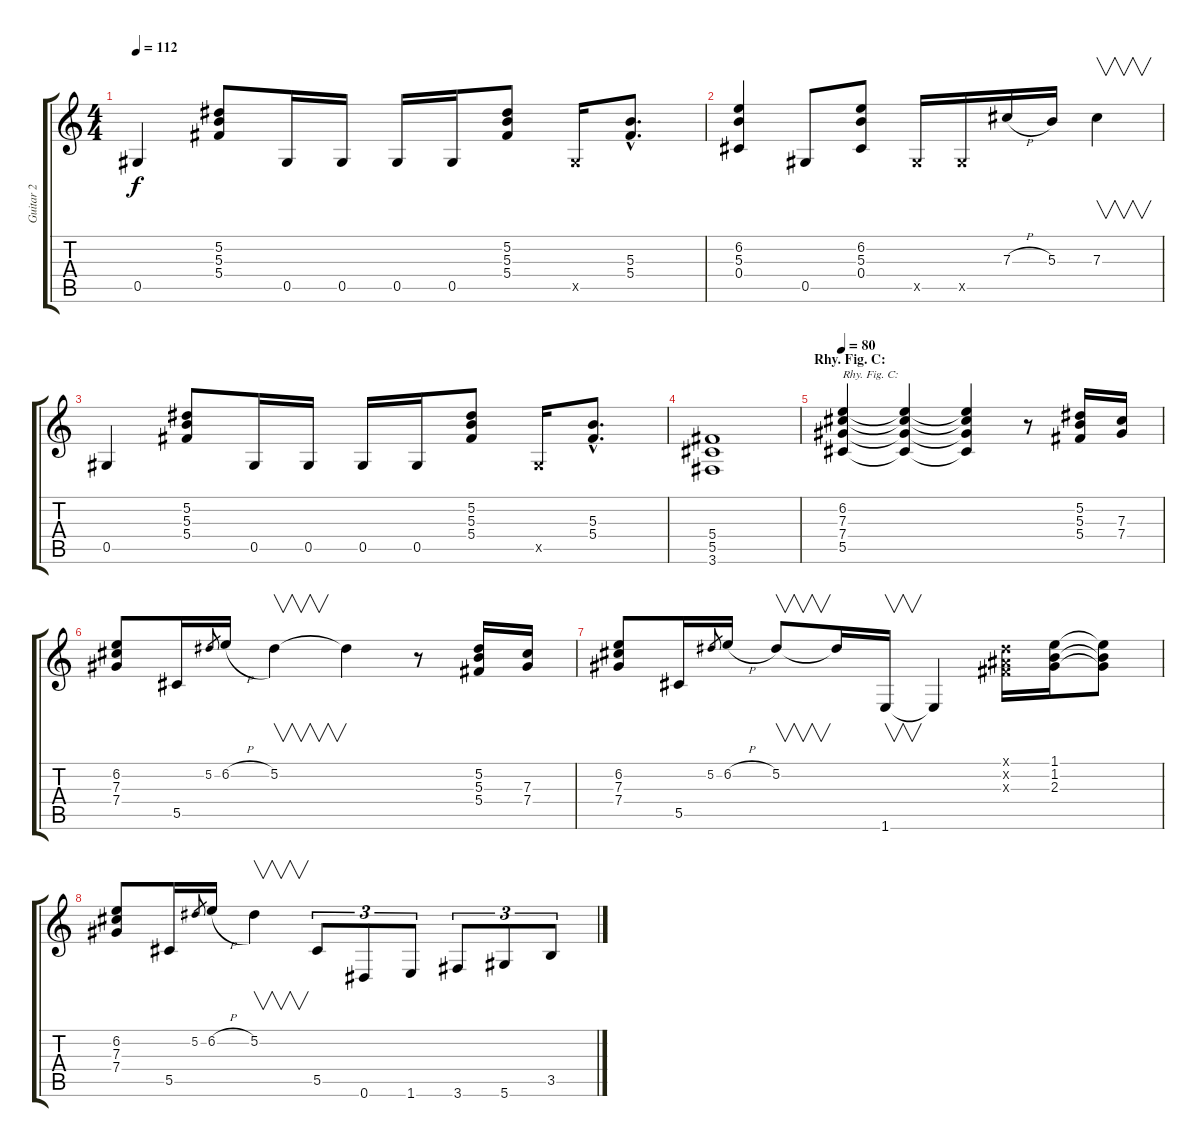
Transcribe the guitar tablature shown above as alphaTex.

\track ("Guitar 2" "Guitar 2") {instrument overdrivenguitar}
\staff {score tabs}
\tuning (Eb4 Bb3 Gb3 Db3 Ab2 Eb2) {hide}
\ts (4 4)
\tempo 112
\clef g2
\ks c
0.5.4{dy f} (5.2 5.3 5.4).8 0.5.16 0.5.16 0.5.16 0.5.16 (5.2 5.3 5.4).8 0.5{x}.16 (5.3{hac} 5.4{hac}).8{d} |
(6.2 5.3 0.4).4 0.5.8 (6.2 5.3 0.4).8 0.5{x}.16 0.5{x}.16 7.3{h}.16 5.3.16 7.3.4{v} |
0.5.4 (5.2 5.3 5.4).8 0.5.16 0.5.16 0.5.16 0.5.16 (5.2 5.3 5.4).8 0.5{x}.16 (5.3{hac} 5.4{hac}).8{d} |
(5.4 5.5 3.6).1 |
\section ("" "Rhy. Fig. C:")
\tempo 80
(6.2 7.3 7.4 5.5).4{txt "Rhy. Fig. C:"} (6.2{t} 7.3{t} 7.4{t} 5.5{t}).4 (6.2{t} 7.3{t} 7.4{t} 5.5{t}).4 r.8 (5.2 5.3 5.4).16 (7.3 7.4).16 |
(6.2 7.3 7.4).8 5.5.16 5.2.8{gr} 6.2{h}.16 5.2.4{v} 5.2{t}.4 r.8 (5.2 5.3 5.4).16 (7.3 7.4).16 |
(6.2 7.3 7.4).8 5.5.16 5.2.8{gr} 6.2{h}.16 5.2.8{v} 5.2{t}.16 1.6.16{v} 1.6{t}.4 (0.1{x} 0.2{x} 0.3{x}).16 (1.1 1.2 2.3).16 (1.1{t} 1.2{t} 2.3{t}).8 |
(6.2 7.3 7.4).8 5.5.16 5.2.8{gr} 6.2{h}.16 5.2.4{v} 5.5.8{tu (3 2)} 0.6.8{tu (3 2)} 1.6.8{tu (3 2)} 3.6.8{tu (3 2)} 5.6.8{tu (3 2)} 3.5.8{tu (3 2)}
